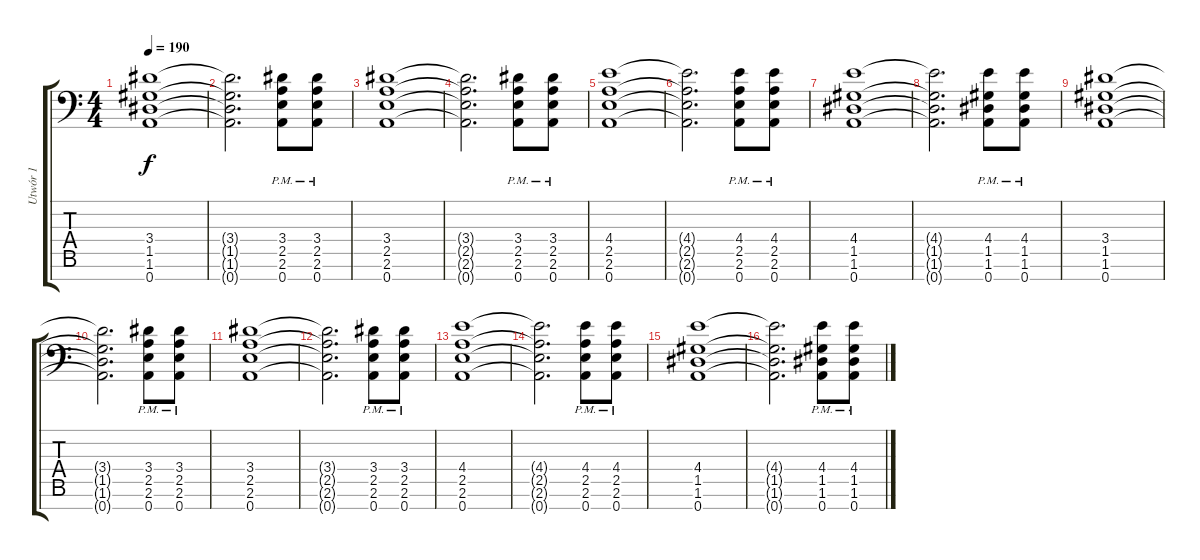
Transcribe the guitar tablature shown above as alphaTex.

\track ("Utwór 1" "Utwór 1") {instrument distortionguitar}
\staff {score tabs}
\tuning (D4 A3 F3 C3 G2 D2 A1) {hide}
\ts (4 4)
\tempo 190
\clef f4
\ks c
(3.4 1.5 1.6 0.7).1{dy f} |
(3.4{t} 1.5{t} 1.6{t} 0.7{t}).2{d} (3.4 2.5{pm} 2.6{pm} 0.7{pm}).8 (3.4 2.5{pm} 2.6{pm} 0.7{pm}).8 |
(3.4 2.5 2.6 0.7).1 |
(3.4{t} 2.5{t} 2.6{t} 0.7{t}).2{d} (3.4 2.5{pm} 2.6{pm} 0.7{pm}).8 (3.4 2.5{pm} 2.6{pm} 0.7{pm}).8 |
(4.4 2.5 2.6 0.7).1 |
(4.4{t} 2.5{t} 2.6{t} 0.7{t}).2{d} (4.4 2.5{pm} 2.6{pm} 0.7{pm}).8 (4.4 2.5{pm} 2.6{pm} 0.7{pm}).8 |
(4.4 1.5 1.6 0.7).1 |
(4.4{t} 1.5{t} 1.6{t} 0.7{t}).2{d} (4.4 1.5{pm} 1.6{pm} 0.7{pm}).8 (4.4 1.5{pm} 1.6{pm} 0.7{pm}).8 |
(3.4 1.5 1.6 0.7).1 |
(3.4{t} 1.5{t} 1.6{t} 0.7{t}).2{d} (3.4 2.5{pm} 2.6{pm} 0.7{pm}).8 (3.4 2.5{pm} 2.6{pm} 0.7{pm}).8 |
(3.4 2.5 2.6 0.7).1 |
(3.4{t} 2.5{t} 2.6{t} 0.7{t}).2{d} (3.4 2.5{pm} 2.6{pm} 0.7{pm}).8 (3.4 2.5{pm} 2.6{pm} 0.7{pm}).8 |
(4.4 2.5 2.6 0.7).1 |
(4.4{t} 2.5{t} 2.6{t} 0.7{t}).2{d} (4.4 2.5{pm} 2.6{pm} 0.7{pm}).8 (4.4 2.5{pm} 2.6{pm} 0.7{pm}).8 |
(4.4 1.5 1.6 0.7).1 |
(4.4{t} 1.5{t} 1.6{t} 0.7{t}).2{d} (4.4 1.5{pm} 1.6{pm} 0.7{pm}).8 (4.4 1.5{pm} 1.6{pm} 0.7{pm}).8
